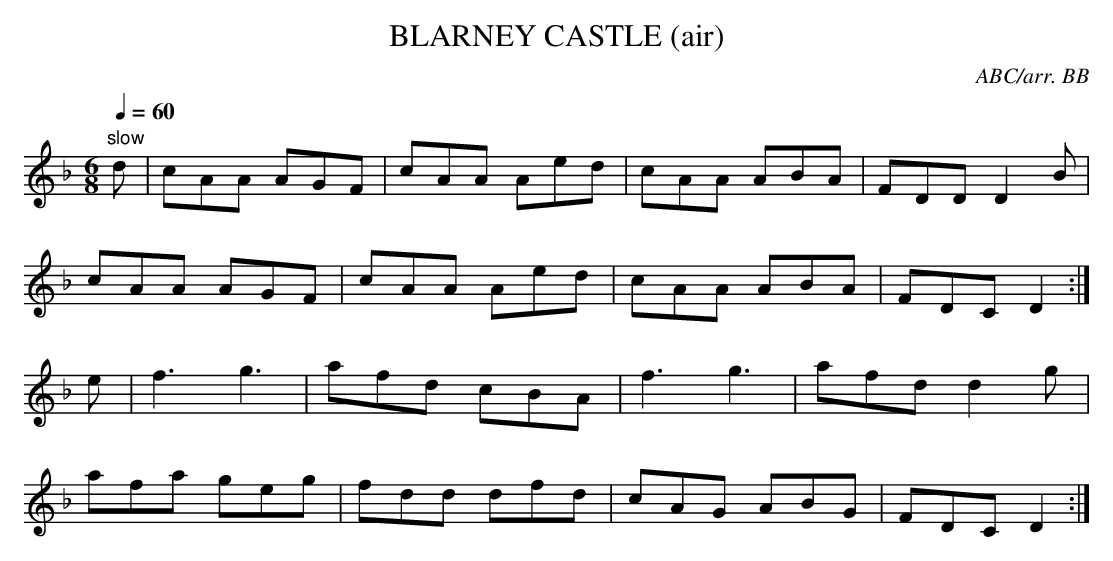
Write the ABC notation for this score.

X:1
T:BLARNEY CASTLE (air)
C:ABC/arr. BB
"standard jig" version.
M:6/8
Q:1/4=60
K:Dm
"slow"
d|cAA AGF|cAA Aed|cAA ABA|FDD D2B|
cAA AGF|cAA Aed|cAA ABA|FDC D2:|
e|f3 g3|afd cBA|f3 g3|afd d2g|
afa geg|fdd dfd|cAG ABG|FDC D2 :|
